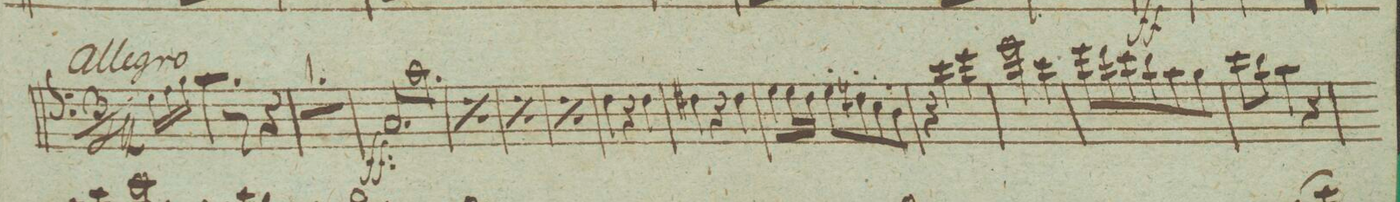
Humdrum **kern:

**kern	**dynam
*I"Violoncello.	*
*clefF4	*
*k[]	*
*met(c)	*
*M4/4	*
*M3/4	*
16qqG/LL	.
16qqA/	.
16qqB/JJ	.
4.c\	.
8r	.
4r	.
=24	=24
2.r	.
=25	=25
*tremolo	*
8C/L	ff
8c\	.
8C/	.
8c\	.
8C/	.
8c\J	.
=26	=26
*rep	*
8C/L	.
8c\	.
8C/	.
8c\	.
8C/	.
8c\J	.
*Xrep	*
=27	=27
*rep	*
8C/L	.
8c\	.
8C/	.
8c\	.
8C/	.
8c\J	.
*Xrep	*
=28	=28
*rep	*
8C/L	.
8c\	.
8C/	.
8c\	.
8C/	.
8c\J	.
*Xrep	*
*Xtremolo	*
=29	=29
4F\	.
4r	.
4F\	.
=30	=30
4F#X\	.
4r	.
4F#\	.
=31	=31
8G\L	.
16G\L	.
16F\JJ	.
8G'\L	.
8Fn'\	.
8E'\	.
8D'\J	.
=32	=32
4r	.
4e\	.
4g\	.
=33	=33
2g\	.
4e\	.
=34	=34
8g\L	.
8f\	.
8e\	.
8d\	.
8c\	.
8B\J	.
=35	=35
8e\L	.
8d\J	.
4c\	.
4r	.
=36	=36
*-	*-
